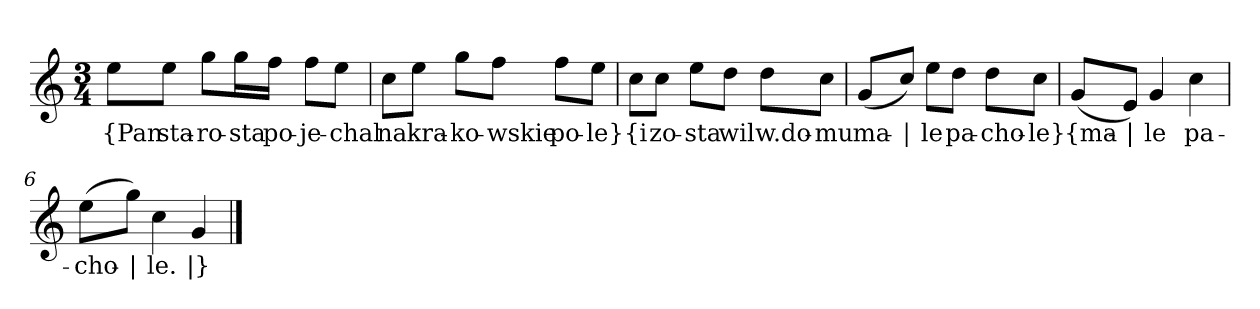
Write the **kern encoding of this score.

**kern	**text
*part1	*part1
*staff1	*staff1
*clefG2	*
*k[]	*
*C:	*
*M3/4	*
=	=
8ee\L	{Pan
8ee\J	sta-
8gg\L	-ro-
16gg\L	-sta
16ff\JJ	po-
8ff\L	-je-
8ee\J	-chal
=2	=2
8cc\L	na
8ee\J	kra-
8gg\L	-ko-
8ff\J	-wskie
8ff\L	po-
8ee\J	-le}
=3y	=3y
8cc\L	{i
8cc\J	zo-
8ee\L	-sta
8dd\J	wil
8dd\L	w.do-
8cc\J	-mu
=4	=4
(8g/L	ma-
8cc/J)	|
8ee\L	-le
8dd\J	pa-
8dd\L	-cho-
8cc\J	-le}
=5y	=5y
(8g/L	{ma-
8e/J)	|
4g	-le
4cc	pa-
=6	=6
(8ee\L	-cho-
8gg\J)	|
4cc	-le.
4g	|}
==	==
*-	*-
